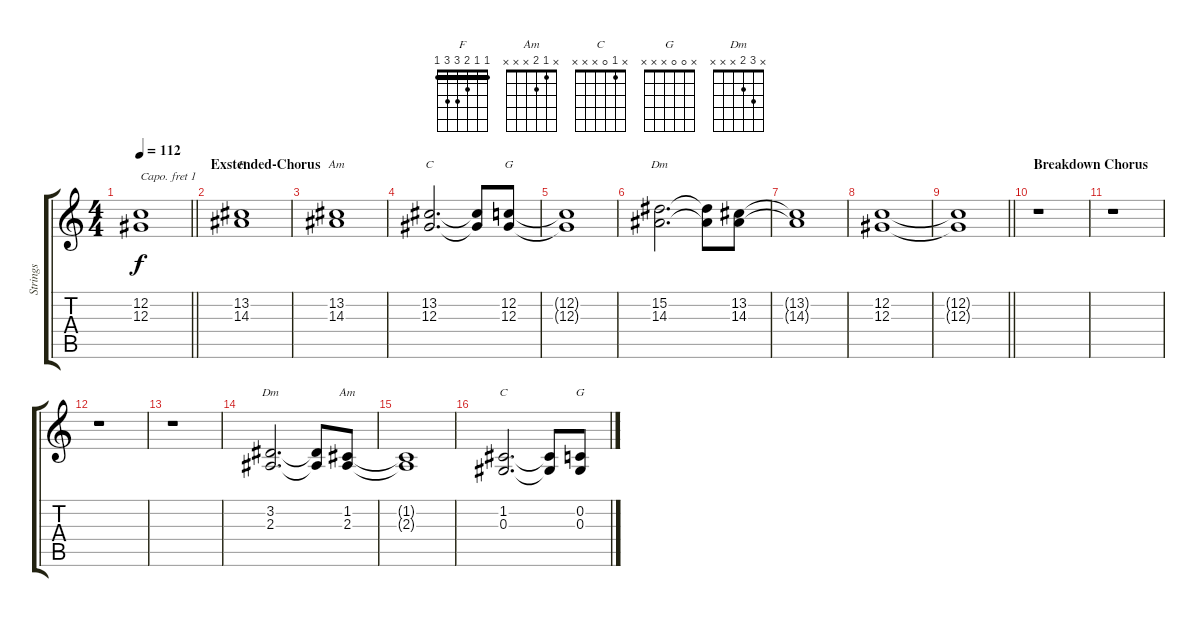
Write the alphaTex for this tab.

\track ("Strings" "Strings") {instrument stringensemble1}
\staff {score tabs}
\capo 1
\tuning (E4 B3 G3 D3 A2 E2) {hide}
\chord ("F" 1 1 2 3 3 1) {barre 1}
\chord ("Am" 0 1 2 2 0 x)
\chord ("C" 0 1 0 2 3 x)
\chord ("G" 3 0 0 0 2 3)
\chord ("Dm" 1 3 2 0 x x)
\chord ("Dm" x 3 2 x x x)
\chord ("Am" x 1 2 x x x)
\chord ("C" x 1 0 x x x)
\chord ("G" x 0 0 x x x)
\ts (4 4)
\tempo 112
\clef g2
\barLineRight lightlight
\ks c
(12.2{t} 12.3{t}).1{dy f} |
\section ("" "Exstended-Chorus")
(13.2 14.3).1{ch "F"} |
(13.2 14.3).1{ch "Am"} |
(13.2 12.3).2{d ch "C"} (13.2{t} 12.3{t}).8 (12.2 12.3).8{ch "G"} |
(12.2{t} 12.3{t}).1 |
(15.2 14.3).2{d ch "Dm"} (15.2{t} 14.3{t}).8 (13.2 14.3).8 |
(13.2{t} 14.3{t}).1 |
(12.2 12.3).1 |
\barLineRight lightlight
(12.2{t} 12.3{t}).1 |
\section ("" "Breakdown Chorus")
r.1 |
r.1 |
r.1 |
r.1 |
(3.2 2.3).2{d ch "Dm"} (3.2{t} 2.3{t}).8 (1.2 2.3).8{ch "Am"} |
(1.2{t} 2.3{t}).1 |
(1.2 0.3).2{d ch "C"} (1.2{t} 0.3{t}).8 (0.2 0.3).8{ch "G"}
